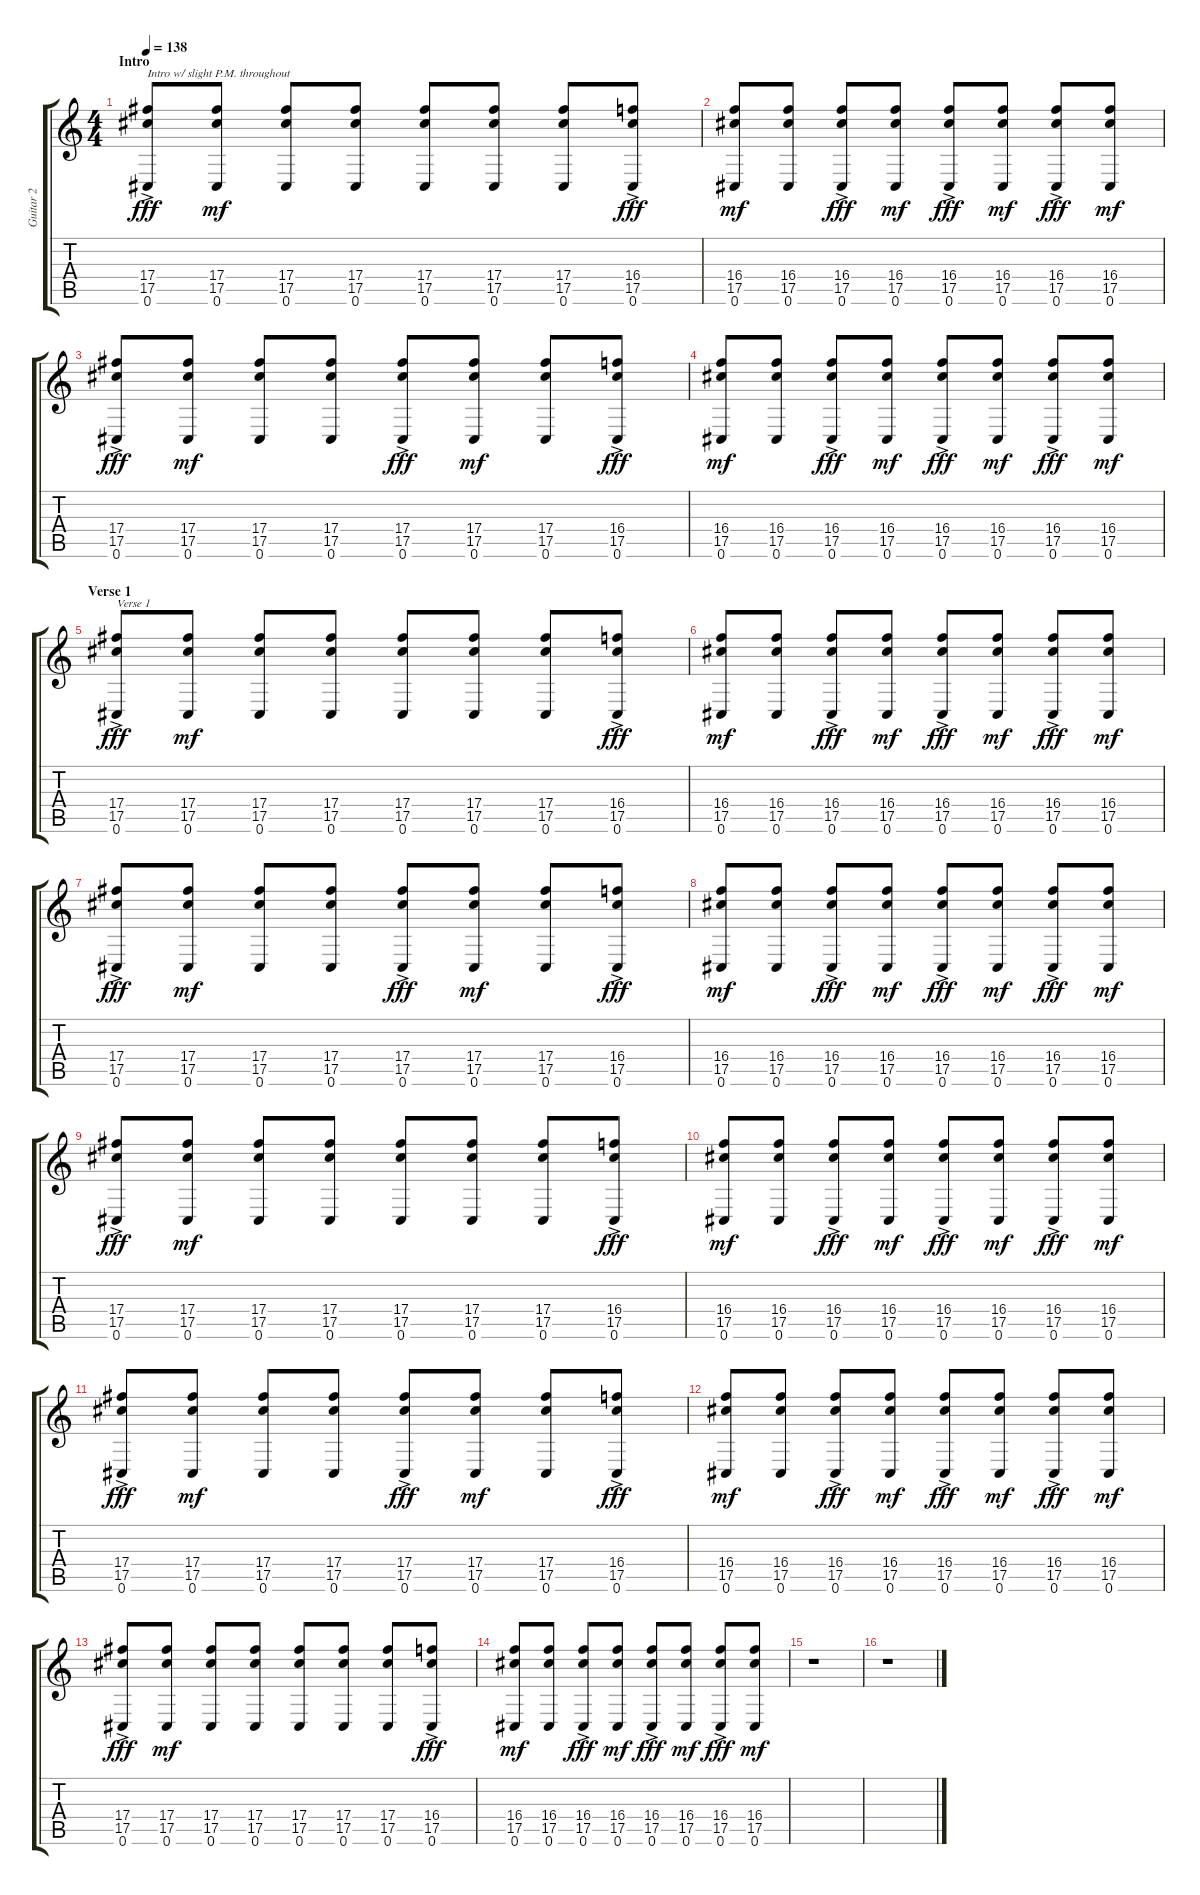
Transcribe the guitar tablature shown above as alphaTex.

\track ("Guitar 2" "Guitar 2") {instrument electricguitarclean}
\staff {score tabs}
\tuning (Eb4 Bb3 Gb3 Db3 Ab2 Db2) {hide}
\ts (4 4)
\section ("" "Intro")
\tempo 138
\clef g2
\ks c
(17.4{ac} 17.5{ac} 0.6{ac}).8{txt "Intro w/ slight P.M. throughout" dy fff instrument electricguitarclean} (17.4 17.5 0.6).8{dy mf} (17.4 17.5 0.6).8 (17.4 17.5 0.6).8 (17.4 17.5 0.6).8 (17.4 17.5 0.6).8 (17.4 17.5 0.6).8 (16.4{ac} 17.5{ac} 0.6{ac}).8{dy fff} |
(16.4 17.5 0.6).8{dy mf} (16.4 17.5 0.6).8 (16.4{ac} 17.5{ac} 0.6{ac}).8{dy fff} (16.4 17.5 0.6).8{dy mf} (16.4{ac} 17.5{ac} 0.6{ac}).8{dy fff} (16.4 17.5 0.6).8{dy mf} (16.4{ac} 17.5{ac} 0.6{ac}).8{dy fff} (16.4 17.5 0.6).8{dy mf} |
(17.4{ac} 17.5{ac} 0.6{ac}).8{dy fff} (17.4 17.5 0.6).8{dy mf} (17.4 17.5 0.6).8 (17.4 17.5 0.6).8 (17.4{ac} 17.5{ac} 0.6{ac}).8{dy fff} (17.4 17.5 0.6).8{dy mf} (17.4 17.5 0.6).8 (16.4{ac} 17.5{ac} 0.6{ac}).8{dy fff} |
(16.4 17.5 0.6).8{dy mf} (16.4 17.5 0.6).8 (16.4{ac} 17.5{ac} 0.6{ac}).8{dy fff} (16.4 17.5 0.6).8{dy mf} (16.4{ac} 17.5{ac} 0.6{ac}).8{dy fff} (16.4 17.5 0.6).8{dy mf} (16.4{ac} 17.5{ac} 0.6{ac}).8{dy fff} (16.4 17.5 0.6).8{dy mf} |
\section ("" "Verse 1")
(17.4{ac} 17.5{ac} 0.6{ac}).8{txt "Verse 1" dy fff} (17.4 17.5 0.6).8{dy mf} (17.4 17.5 0.6).8 (17.4 17.5 0.6).8 (17.4 17.5 0.6).8 (17.4 17.5 0.6).8 (17.4 17.5 0.6).8 (16.4{ac} 17.5{ac} 0.6{ac}).8{dy fff} |
(16.4 17.5 0.6).8{dy mf} (16.4 17.5 0.6).8 (16.4{ac} 17.5{ac} 0.6{ac}).8{dy fff} (16.4 17.5 0.6).8{dy mf} (16.4{ac} 17.5{ac} 0.6{ac}).8{dy fff} (16.4 17.5 0.6).8{dy mf} (16.4{ac} 17.5{ac} 0.6{ac}).8{dy fff} (16.4 17.5 0.6).8{dy mf} |
(17.4{ac} 17.5{ac} 0.6{ac}).8{dy fff} (17.4 17.5 0.6).8{dy mf} (17.4 17.5 0.6).8 (17.4 17.5 0.6).8 (17.4{ac} 17.5{ac} 0.6{ac}).8{dy fff} (17.4 17.5 0.6).8{dy mf} (17.4 17.5 0.6).8 (16.4{ac} 17.5{ac} 0.6{ac}).8{dy fff} |
(16.4 17.5 0.6).8{dy mf} (16.4 17.5 0.6).8 (16.4{ac} 17.5{ac} 0.6{ac}).8{dy fff} (16.4 17.5 0.6).8{dy mf} (16.4{ac} 17.5{ac} 0.6{ac}).8{dy fff} (16.4 17.5 0.6).8{dy mf} (16.4{ac} 17.5{ac} 0.6{ac}).8{dy fff} (16.4 17.5 0.6).8{dy mf} |
(17.4{ac} 17.5{ac} 0.6{ac}).8{dy fff} (17.4 17.5 0.6).8{dy mf} (17.4 17.5 0.6).8 (17.4 17.5 0.6).8 (17.4 17.5 0.6).8 (17.4 17.5 0.6).8 (17.4 17.5 0.6).8 (16.4{ac} 17.5{ac} 0.6{ac}).8{dy fff} |
(16.4 17.5 0.6).8{dy mf} (16.4 17.5 0.6).8 (16.4{ac} 17.5{ac} 0.6{ac}).8{dy fff} (16.4 17.5 0.6).8{dy mf} (16.4{ac} 17.5{ac} 0.6{ac}).8{dy fff} (16.4 17.5 0.6).8{dy mf} (16.4{ac} 17.5{ac} 0.6{ac}).8{dy fff} (16.4 17.5 0.6).8{dy mf} |
(17.4{ac} 17.5{ac} 0.6{ac}).8{dy fff} (17.4 17.5 0.6).8{dy mf} (17.4 17.5 0.6).8 (17.4 17.5 0.6).8 (17.4{ac} 17.5{ac} 0.6{ac}).8{dy fff} (17.4 17.5 0.6).8{dy mf} (17.4 17.5 0.6).8 (16.4{ac} 17.5{ac} 0.6{ac}).8{dy fff} |
(16.4 17.5 0.6).8{dy mf} (16.4 17.5 0.6).8 (16.4{ac} 17.5{ac} 0.6{ac}).8{dy fff} (16.4 17.5 0.6).8{dy mf} (16.4{ac} 17.5{ac} 0.6{ac}).8{dy fff} (16.4 17.5 0.6).8{dy mf} (16.4{ac} 17.5{ac} 0.6{ac}).8{dy fff} (16.4 17.5 0.6).8{dy mf} |
(17.4{ac} 17.5{ac} 0.6{ac}).8{dy fff} (17.4 17.5 0.6).8{dy mf} (17.4 17.5 0.6).8 (17.4 17.5 0.6).8 (17.4 17.5 0.6).8 (17.4 17.5 0.6).8 (17.4 17.5 0.6).8 (16.4{ac} 17.5{ac} 0.6{ac}).8{dy fff} |
(16.4 17.5 0.6).8{dy mf} (16.4 17.5 0.6).8 (16.4{ac} 17.5{ac} 0.6{ac}).8{dy fff} (16.4 17.5 0.6).8{dy mf} (16.4{ac} 17.5{ac} 0.6{ac}).8{dy fff} (16.4 17.5 0.6).8{dy mf} (16.4{ac} 17.5{ac} 0.6{ac}).8{dy fff} (16.4 17.5 0.6).8{dy mf} |
r.1 |
r.1
